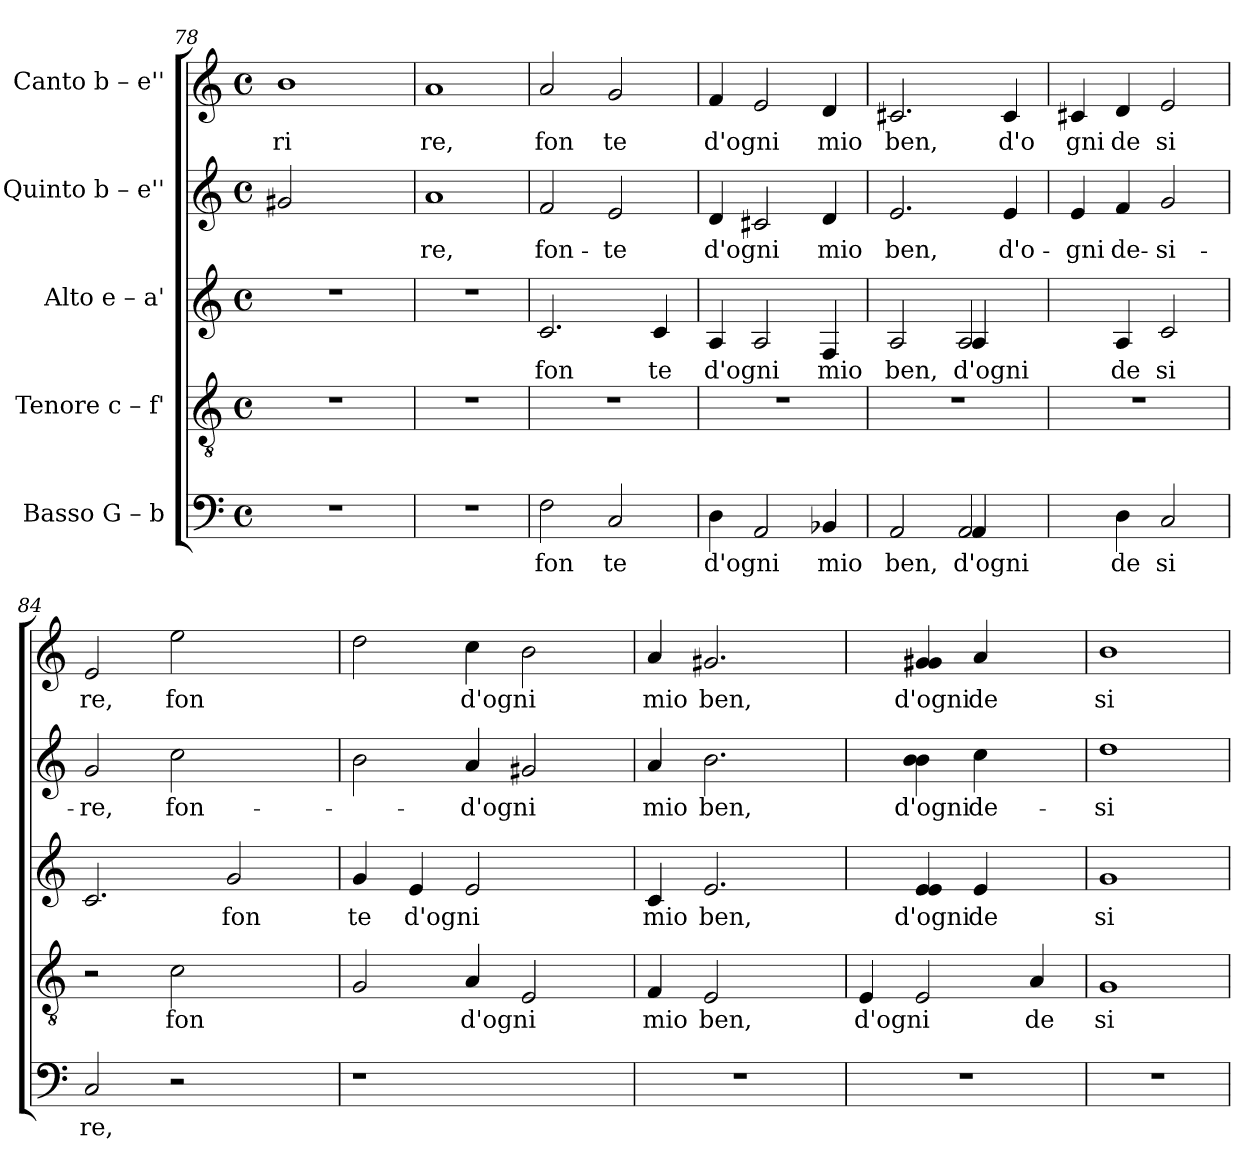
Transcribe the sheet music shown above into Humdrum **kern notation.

**kern	**text	**kern	**text	**kern	**text	**kern	**text	**kern	**text
*part5	*part5	*part4	*part4	*part3	*part3	*part2	*part2	*part1	*part1
*staff5	*staff5	*staff4	*staff4	*staff3	*staff3	*staff2	*staff2	*staff1	*staff1
*I"Basso  G – b	*	*I"Tenore  c – f'	*	*I"Alto  e – a'	*	*I"Quinto  b – e''	*	*I"Canto  b – e''	*
*clefF4	*	*clefGv2	*	*clefG2	*	*clefG2	*	*clefG2	*
*k[]	*	*k[]	*	*k[]	*	*k[]	*	*k[]	*
*C:	*	*C:	*	*C:	*	*C:	*	*C:	*
*M4/4	*	*M4/4	*	*M4/4	*	*M4/4	*	*M4/4	*
*met(c)	*	*met(c)	*	*met(c)	*	*met(c)	*	*met(c)	*
=78	=78	=78	=78	=78	=78	=78	=78	=78	=78
!	!	!	!	!	!	!	!LO:LY:b:rj	!	!LO:LY:b:rj
1r	.	1r	.	1r	.	2g#X/	.	1b	ri
.	.	.	.	.	.	2ryy	.	.	.
=79	=79	=79	=79	=79	=79	=79	=79	=79	=79
!	!	!	!	!	!	!	!LO:LY:b:rj	!	!LO:LY:b:rj
1r	.	1r	.	1r	.	1a	re,	1a	re,
!!LO:PB:g=z
=80	=80	=80	=80	=80	=80	=80	=80	=80	=80
!	!LO:LY:b:rj	!	!	!	!LO:LY:b:rj	!	!LO:LY:b:rj	!	!LO:LY:b:rj
2F\	fon	1r	.	2.c/	fon	2f/	fon-	2a/	fon
!	!LO:LY:b:rj	!	!	!	!	!	!LO:LY:b:rj	!	!LO:LY:b:rj
2C/	te	.	.	.	.	2e/	-te	2g/	te
!	!	!	!	!	!LO:LY:b:rj	!	!	!	!
.	.	.	.	4c/	te	.	.	.	.
=81	=81	=81	=81	=81	=81	=81	=81	=81	=81
!	!LO:LY:b:rj	!	!	!	!LO:LY:b:rj	!	!LO:LY:b:rj	!	!LO:LY:b:rj
4D\	d'ogni	1r	.	4A/	d'ogni	4d/	d'ogni	4f/	d'ogni
!	!LO:LY:b:rj	!	!	!	!LO:LY:b:rj	!	!LO:LY:b:rj	!	!LO:LY:b:rj
2AA/	.	.	.	2A/	.	2c#X/	.	2e/	.
!	!LO:LY:b:rj	!	!	!	!LO:LY:b:rj	!	!LO:LY:b:rj	!	!LO:LY:b:rj
4BB-X/	mio	.	.	4F/	mio	4d/	mio	4d/	mio
=82	=82	=82	=82	=82	=82	=82	=82	=82	=82
!	!LO:LY:b:rj	!	!	!	!LO:LY:b:rj	!	!LO:LY:b:rj	!	!LO:LY:b:rj
*^	*	*	*	*^	*	*	*	*	*
2AA/	2ryy	ben,	1r	.	2A/	2ryy	ben,	2.e/	ben,	2.c#X/	ben,
!	!	!LO:LY:b:rj	!	!	!	!	!LO:LY:b:rj	!	!	!	!
2AA/	4AA/	d'ogni	.	.	2A/	4A/	d'ogni	.	.	.	.
!	!	!	!	!	!	!	!	!	!LO:LY:b:rj	!	!LO:LY:b:rj
.	4ryy	.	.	.	.	4ryy	.	4e/	d'o-	4c#/	d'o
=83	=83	=83	=83	=83	=83	=83	=83	=83	=83	=83	=83
!	!	!	!	!	!	!	!	!	!LO:LY:b:rj	!	!LO:LY:b:rj
*v	*v	*	*	*	*v	*v	*	*	*	*	*
4ryy	.	1r	.	4ryy	.	4e/	-gni	4c#X/	gni
!	!LO:LY:b:rj	!	!	!	!LO:LY:b:rj	!	!LO:LY:b:rj	!	!LO:LY:b:rj
4D\	de	.	.	4A/	de	4f/	de-	4d/	de
!	!LO:LY:b:rj	!	!	!	!LO:LY:b:rj	!	!LO:LY:b:rj	!	!LO:LY:b:rj
2C/	si	.	.	2c/	si	2g/	-si-	2e/	si
=84	=84	=84	=84	=84	=84	=84	=84	=84	=84
!	!LO:LY:b:rj	!	!	!	!	!	!LO:LY:b:rj	!	!LO:LY:b:rj
2C/	re,	2r	.	2.c/	.	2g/	-re,	2e/	re,
!	!	!	!LO:LY:b:rj	!	!	!	!LO:LY:b:rj	!	!LO:LY:b:rj
2r	.	2c\	fon	.	.	2cc\	fon-	2ee\	fon
!	!	!	!	!	!LO:LY:b:rj	!	!	!	!
.	.	.	.	2g/	fon	.	.	.	.
4ryy	.	4ryy	.	.	.	4ryy	.	4ryy	.
=85	=85	=85	=85	=85	=85	=85	=85	=85	=85
!	!	!	!	!	!LO:LY:b:rj	!	!	!	!
1r	.	2G/	.	4g/	te	2b\	.	2dd\	.
!	!	!	!	!	!LO:LY:b:rj	!	!	!	!
.	.	.	.	4e/	d'ogni	.	.	.	.
!	!	!	!LO:LY:b:rj	!	!LO:LY:b:rj	!	!LO:LY:b:rj	!	!LO:LY:b:rj
.	.	4A/	d'ogni	2e/	.	4a/	-d'ogni	4cc\	d'ogni
!	!	!	!LO:LY:b:rj	!	!	!	!LO:LY:b:rj	!	!LO:LY:b:rj
.	.	2E/	.	.	.	2g#X/	.	2b\	.
4ryy	.	.	.	4ryy	.	.	.	.	.
=86	=86	=86	=86	=86	=86	=86	=86	=86	=86
!	!	!	!LO:LY:b:rj	!	!LO:LY:b:rj	!	!LO:LY:b:rj	!	!LO:LY:b:rj
1r	.	4F/	mio	4c/	mio	4a/	mio	4a/	mio
!	!	!	!LO:LY:b:rj	!	!LO:LY:b:rj	!	!LO:LY:b:rj	!	!LO:LY:b:rj
.	.	2E/	ben,	2.e/	ben,	2.b\	ben,	2.g#X/	ben,
.	.	4ryy	.	.	.	.	.	.	.
=87	=87	=87	=87	=87	=87	=87	=87	=87	=87
!	!	!	!LO:LY:b:rj	!	!	!	!	!	!
1r	.	4E/	d'ogni	4ryy	.	4ryy	.	4ryy	.
!	!	!	!LO:LY:b:rj	!	!LO:LY:b:rj	!	!LO:LY:b:rj	!	!LO:LY:b:rj
.	.	2E/	.	4e/ 4e/	d'ogni	4b\ 4b\	d'ogni	4g#X/ 4g#/	d'ogni
!	!	!	!	!	!LO:LY:b:rj	!	!LO:LY:b:rj	!	!LO:LY:b:rj
.	.	.	.	4e/	de	4cc\	de-	4a/	de
!	!	!	!LO:LY:b:rj	!	!	!	!	!	!
.	.	4A/	de	4ryy	.	4ryy	.	4ryy	.
=88	=88	=88	=88	=88	=88	=88	=88	=88	=88
!	!	!	!LO:LY:b:rj	!	!LO:LY:b:rj	!	!LO:LY:b:rj	!	!LO:LY:b:rj
1r	.	1G	si	1g	si	1dd	-si-	1b	si
=	=	=	=	=	=	=	=	=	=
*-	*-	*-	*-	*-	*-	*-	*-	*-	*-
